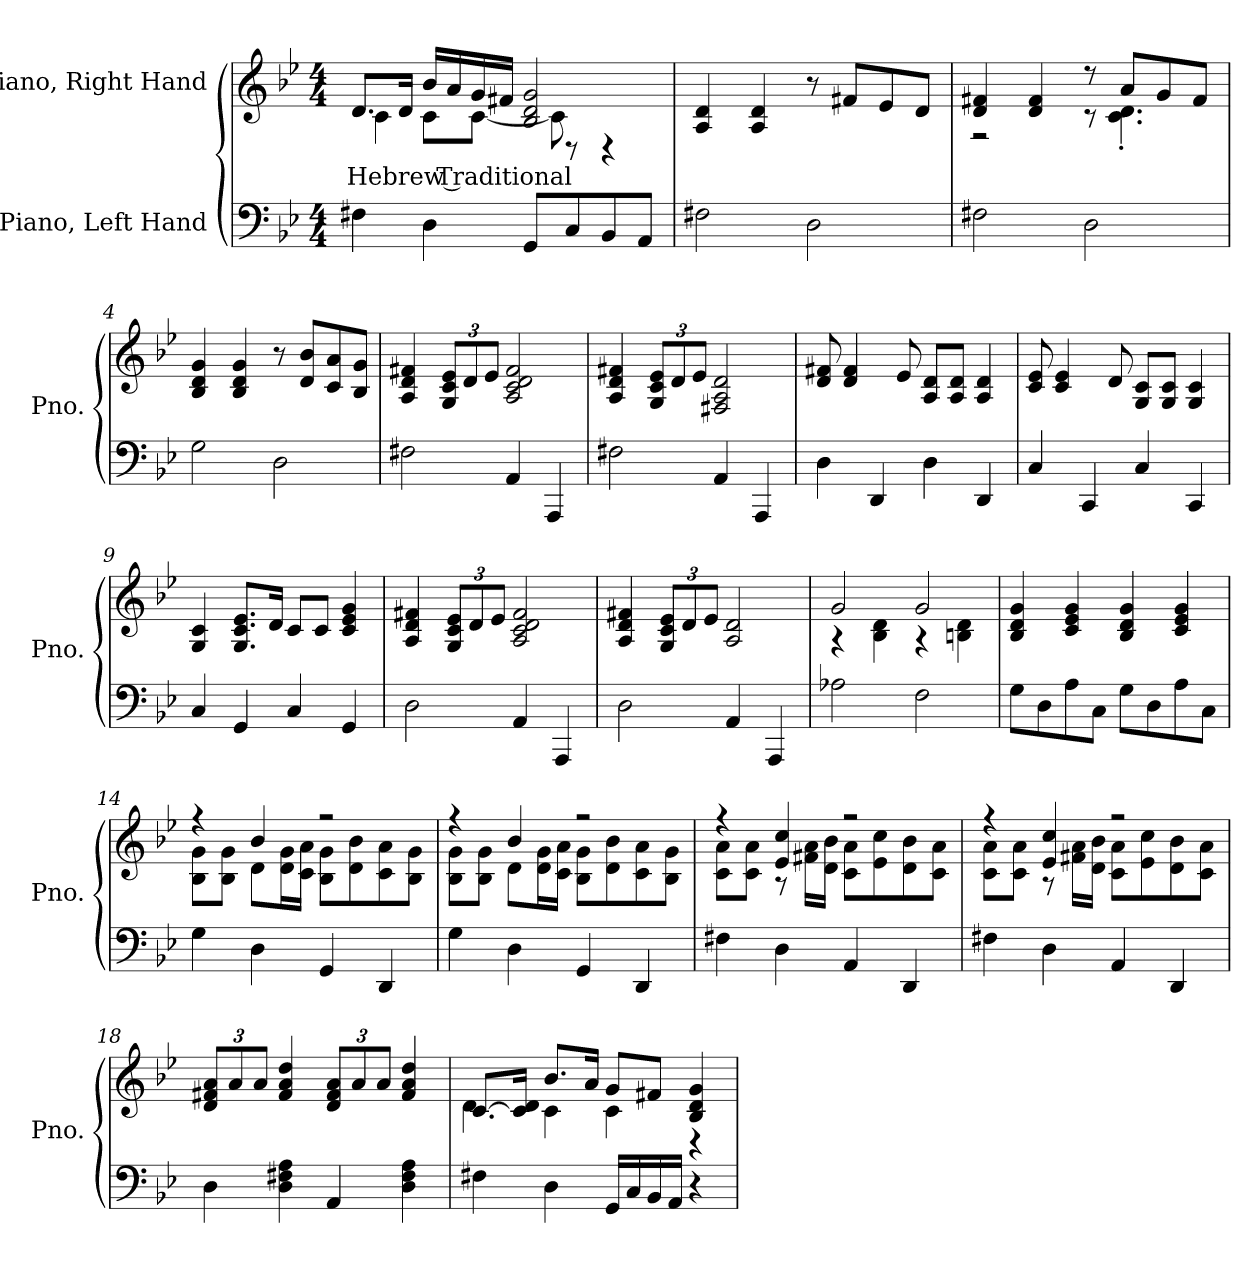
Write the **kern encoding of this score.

**kern	**kern	**text
*part2	*part1	*part1
*staff2	*staff1	*staff1
*I"Piano, Left Hand	*I"Piano, Right Hand	*
*I'Pno.	*I'Pno.	*
*clefF4	*clefG2	*
*k[b-e-]	*k[b-e-]	*
*M4/4	*M4/4	*
*MM100	*MM100	*
=1	=1	=1
!	!	!LO:LY:b
*	*^	*
4F#X\	8.d/L	4c\	Hebrew Traditional
.	16d/Jk	.	.
4D\	16b-/LL	8c\L	.
.	16a/	.	.
.	16g/	[8c\J	.
.	16f#X/JJ	.	.
8GG/L	2B-/ 2d/ 2g/	8c\]	.
8C/	.	8r	.
8BB-/	.	4r	.
8AA/J	.	.	.
*	*v	*v	*
=2	=2	=2
2F#X\	4A/ 4d/	.
.	4A/ 4d/	.
2D\	8r	.
.	8f#X/L	.
.	8e-/	.
.	8d/J	.
!!LO:LB:g=z
=3	=3	=3
*	*^	*
2F#X\	4d/ 4f#X/	2r	.
.	4d/ 4f#/	.	.
2D\	8r	8r	.
.	8a/L	4.c\' 4.d\'	.
.	8g/	.	.
.	8f#/J	.	.
*	*v	*v	*
=4	=4	=4
2G\	4B-/ 4d/ 4g/	.
.	4B-/ 4d/ 4g/	.
2D\	8r	.
.	8d/ 8b-/L	.
.	8c/ 8a/	.
.	8B-/ 8g/J	.
=5	=5	=5
2F#X\	4A/ 4d/ 4f#X/	.
*	*Xbrackettup	*
.	12G/ 12c/ 12e-/L	.
.	12d/	.
.	12e-/J	.
4AA/	2A/ 2c/ 2d/ 2f#/	.
4AAA/	.	.
=6	=6	=6
2F#X\	4A/ 4d/ 4f#X/	.
.	12G/ 12c/ 12e-/L	.
.	12d/	.
.	12e-/J	.
4AA/	2F#X/ 2A/ 2d/	.
4AAA/	.	.
=7	=7	=7
4D\	8d/ 8f#X/	.
.	4d/ 4f#/	.
4DD/	.	.
.	8e-/	.
4D\	8A/ 8d/L	.
.	8A/ 8d/J	.
4DD/	4A/ 4d/	.
!!LO:LB:g=z
=8	=8	=8
4C/	8c/ 8e-/	.
.	4c/ 4e-/	.
4CC/	.	.
.	8d/	.
4C/	8G/ 8c/L	.
.	8G/ 8c/J	.
4CC/	4G/ 4c/	.
=9	=9	=9
4C/	4G/ 4c/	.
4GG/	8.G/ 8.c/ 8.e-/L	.
.	16d/Jk	.
4C/	8c/L	.
.	8c/J	.
4GG/	4c/ 4e-/ 4g/	.
=10	=10	=10
2D\	4A/ 4d/ 4f#X/	.
.	12G/ 12c/ 12e-/L	.
.	12d/	.
.	12e-/J	.
4AA/	2A/ 2c/ 2d/ 2f#/	.
4AAA/	.	.
=11	=11	=11
2D\	4A/ 4d/ 4f#X/	.
.	12G/ 12c/ 12e-/L	.
.	12d/	.
.	12e-/J	.
4AA/	2A/ 2d/	.
4AAA/	.	.
=12	=12	=12
*	*^	*
2A-X\	2g/	4r	.
.	.	4B-\ 4d\	.
2F\	2g/	4r	.
.	.	4Bn\ 4d\	.
*	*v	*v	*
!!LO:LB:g=z
=13	=13	=13
8G\L	4B-/ 4d/ 4g/	.
8D\	.	.
8A\	4c/ 4e-/ 4g/	.
8C\J	.	.
8G\L	4B-/ 4d/ 4g/	.
8D\	.	.
8A\	4c/ 4e-/ 4g/	.
8C\J	.	.
=14	=14	=14
*	*^	*
4G\	4r	8B-\ 8g\L	.
.	.	8B-\ 8g\J	.
4D\	4b-/	8d\L	.
.	.	16d\ 16g\L	.
.	.	16c\ 16a\JJ	.
4GG/	2r	8B-\ 8g\L	.
.	.	8d\ 8b-\	.
4DD/	.	8c\ 8a\	.
.	.	8B-\ 8g\J	.
=15	=15	=15	=15
4G\	4r	8B-\ 8g\L	.
.	.	8B-\ 8g\J	.
4D\	4b-/	8d\L	.
.	.	16d\ 16g\L	.
.	.	16c\ 16a\JJ	.
4GG/	2r	8B-\ 8g\L	.
.	.	8d\ 8b-\	.
4DD/	.	8c\ 8a\	.
.	.	8B-\ 8g\J	.
=16	=16	=16	=16
4F#X\	4r	8c\ 8a\L	.
.	.	8c\ 8a\J	.
4D\	4e-/ 4cc/	8r	.
.	.	16f#X\ 16a\LL	.
.	.	16d\ 16b-\JJ	.
4AA/	2r	8c\ 8a\L	.
.	.	8e-\ 8cc\	.
4DD/	.	8d\ 8b-\	.
.	.	8c\ 8a\J	.
!!LO:LB:g=z	!!
=17	=17	=17	=17
4F#X\	4r	8c\ 8a\L	.
.	.	8c\ 8a\J	.
4D\	4e-/ 4cc/	8r	.
.	.	16f#X\ 16a\LL	.
.	.	16d\ 16b-\JJ	.
4AA/	2r	8c\ 8a\L	.
.	.	8e-\ 8cc\	.
4DD/	.	8d\ 8b-\	.
.	.	8c\ 8a\J	.
*	*v	*v	*
=18	=18	=18
4D\	12d/ 12f#X/ 12a/L	.
.	12a/	.
.	12a/J	.
4D\ 4F#X\ 4A\	4f#/ 4a/ 4dd/	.
4AA/	12d/ 12f#/ 12a/L	.
.	12a/	.
.	12a/J	.
4D\ 4F#\ 4A\	4f#/ 4a/ 4dd/	.
=19	=19	=19
*	*^	*
4F#X\	[8.c/L	4d\	.
.	16c/] 16d/Jk	.	.
4D\	8.b-/L	4c\	.
.	16a/Jk	.	.
16GG/LL	8g/L	4c\	.
16C/	.	.	.
16BB-/	8f#X/J	.	.
16AA/JJ	.	.	.
4r	4B-/ 4d/ 4g/	4r	.
*	*v	*v	*
=	=	=
*-	*-	*-
